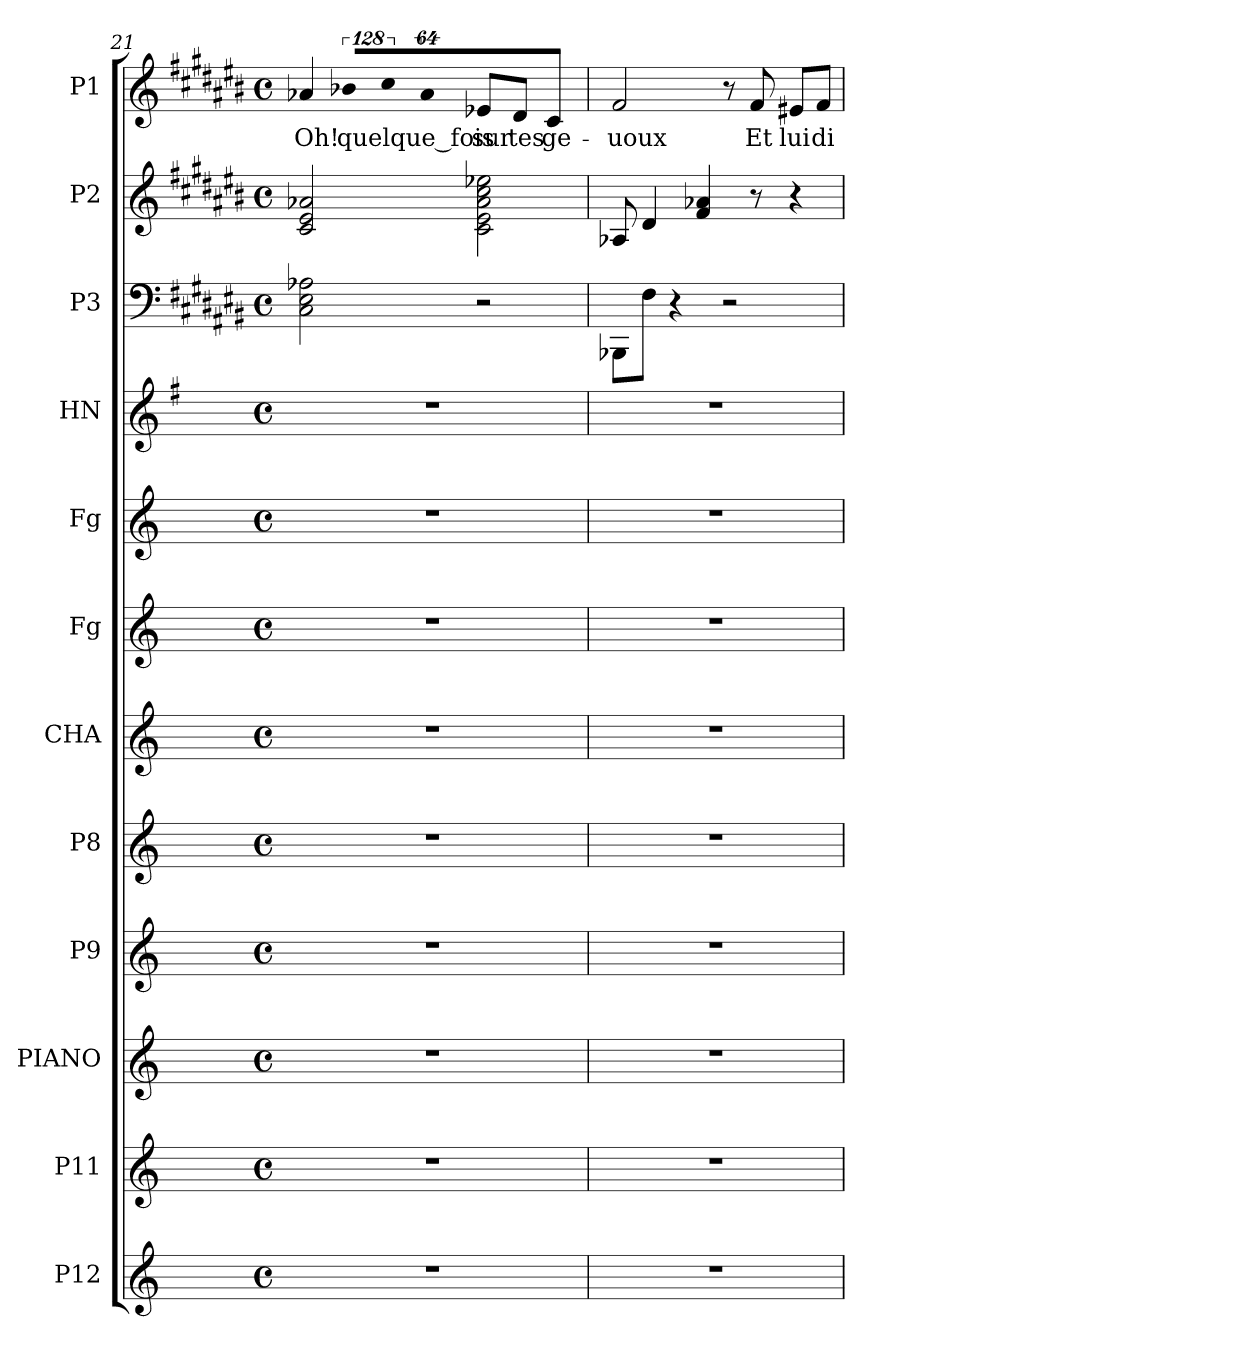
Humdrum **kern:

**kern	**kern	**kern	**kern	**kern	**kern	**kern	**kern	**kern	**kern	**kern	**kern	**text
*part12	*part11	*part10	*part9	*part8	*part7	*part6	*part5	*part4	*part3	*part2	*part1	*part1
*staff12	*staff11	*staff10	*staff9	*staff8	*staff7	*staff6	*staff5	*staff4	*staff3	*staff2	*staff1	*staff1
*I"P12	*I"P11	*I"PIANO	*I"P9	*I"P8	*I"CHA	*I"Fg	*I"Fg	*I"HN	*I"P3	*I"P2	*I"P1	*
*	*	*I'Pno	*	*	*I'CHA	*I'Fg	*I'Fg	*I'HN	*	*	*	*
*clefG2	*clefG2	*clefG2	*clefG2	*clefG2	*clefG2	*clefG2	*clefG2	*clefG2	*clefF4	*clefG2	*clefG2	*
*	*	*	*	*	*	*	*	*ITrd4c7	*	*	*	*
*k[]	*k[]	*k[]	*k[]	*k[]	*k[]	*k[]	*k[]	*k[]	*k[f#c#g#d#a#e#b#]	*k[f#c#g#d#a#e#b#]	*k[f#c#g#d#a#e#b#]	*
*C:	*C:	*C:	*C:	*C:	*C:	*C:	*C:	*C:	*C#:	*C#:	*C#:	*
*M4/4	*M4/4	*M4/4	*M4/4	*M4/4	*M4/4	*M4/4	*M4/4	*M4/4	*M4/4	*M4/4	*M4/4	*
*met(c)	*met(c)	*met(c)	*met(c)	*met(c)	*met(c)	*met(c)	*met(c)	*met(c)	*met(c)	*met(c)	*met(c)	*
=21	=21	=21	=21	=21	=21	=21	=21	=21	=21	=21	=21	=21
!	!	!	!	!	!	!	!	!	!	!	!	!LO:LY:b:color=#000000
1r	1r	1r	1r	1r	1r	1r	1r	1r	2C#i\ 2E#i 2A-Xi	2c#i/ 2e#i 2a-Xi	4a-Xi/	Oh!
!	!	!	!	!	!	!	!	!	!	!	!LO:N:vis=8	!
!	!	!	!	!	!	!	!	!	!	!	!	!LO:LY:b:color=#000000
.	.	.	.	.	.	.	.	.	.	.	1024%85b-Xi/L	quelque_fois
!	!	!	!	!	!	!	!	!	!	!	!LO:N:vis=8	!
.	.	.	.	.	.	.	.	.	.	.	1024%85cc#i/	.
!	!	!	!	!	!	!	!	!	!	!	!LO:N:vis=8	!
.	.	.	.	.	.	.	.	.	.	.	512%43a-i/J	.
!	!	!	!	!	!	!	!	!	!	!	!	!LO:LY:b:color=#000000
.	.	.	.	.	.	.	.	.	2r	2c#i\ 2e#i 2a-i 2cc#i 2ee-Xi	8e-Xi/L	sur
!	!	!	!	!	!	!	!	!	!	!	!	!LO:LY:b:color=#000000
.	.	.	.	.	.	.	.	.	.	.	8d#i/J	tes
!	!	!	!	!	!	!	!	!	!	!	!	!LO:LY:b:color=#000000
.	.	.	.	.	.	.	.	.	.	.	4c#i/	ge-
=22	=22	=22	=22	=22	=22	=22	=22	=22	=22	=22	=22	=22
!	!	!	!	!	!	!	!	!	!	!	!	!LO:LY:b:color=#000000
1r	1r	1r	1r	1r	1r	1r	1r	1r	8BBB-Xi\L	8A-Xi/	2f#i/	uoux
.	.	.	.	.	.	.	.	.	8F#i\J	4d#i/	.	.
.	.	.	.	.	.	.	.	.	4r	.	.	.
.	.	.	.	.	.	.	.	.	.	4f#i/ 4a-Xi	.	.
.	.	.	.	.	.	.	.	.	2r	.	8r	.
!	!	!	!	!	!	!	!	!	!	!	!	!LO:LY:b:color=#000000
.	.	.	.	.	.	.	.	.	.	8r	8f#i/	Et
!	!	!	!	!	!	!	!	!	!	!	!	!LO:LY:b:color=#000000
.	.	.	.	.	.	.	.	.	.	4r	8e#Xi/L	lui
!	!	!	!	!	!	!	!	!	!	!	!	!LO:LY:b:color=#000000
.	.	.	.	.	.	.	.	.	.	.	8f#i/J	di_
=	=	=	=	=	=	=	=	=	=	=	=	=
*-	*-	*-	*-	*-	*-	*-	*-	*-	*-	*-	*-	*-
